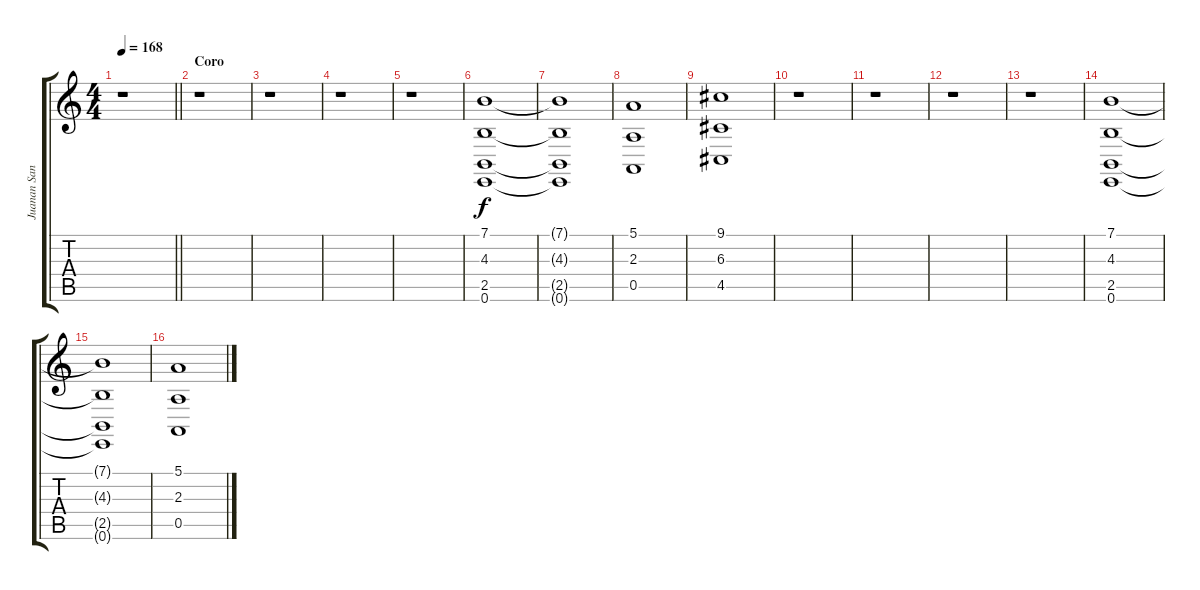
\track ("Juanan San Martín" "Juanan San") {instrument choiraahs}
\staff {score tabs}
\tuning (E4 B3 G3 D3 A2 E2) {hide}
\ts (4 4)
\tempo 168
\clef g2
\barLineRight lightlight
\ks c
r.1{dy f} |
\section ("" "Coro")
r.1 |
r.1 |
r.1 |
r.1 |
(7.1 4.3 2.5 0.6).1 |
(7.1{t} 4.3{t} 2.5{t} 0.6{t}).1 |
(5.1 2.3 0.5).1 |
(9.1 6.3 4.5).1 |
r.1 |
r.1 |
r.1 |
r.1 |
(7.1 4.3 2.5 0.6).1 |
(7.1{t} 4.3{t} 2.5{t} 0.6{t}).1 |
(5.1 2.3 0.5).1
